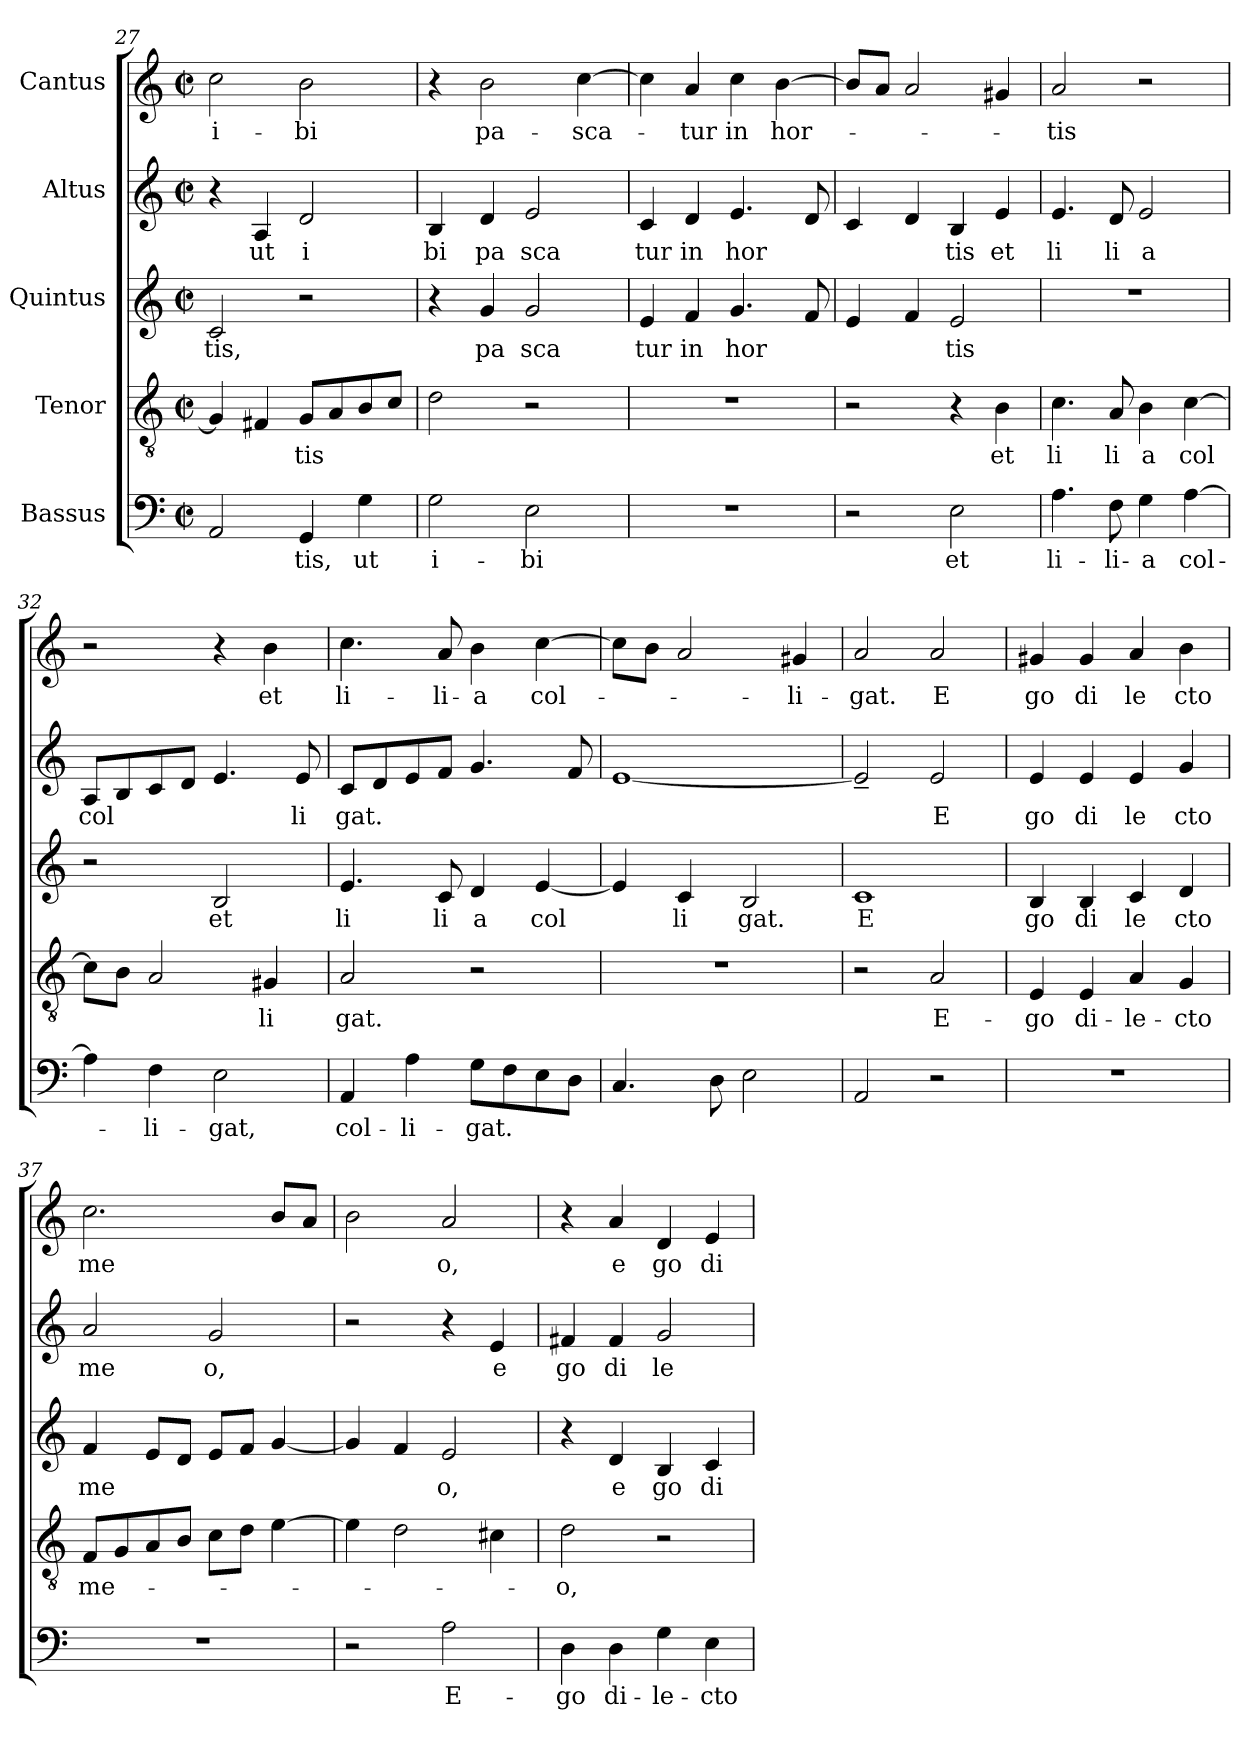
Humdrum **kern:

**kern	**text	**kern	**text	**kern	**text	**kern	**text	**kern	**text
*part5	*part5	*part4	*part4	*part3	*part3	*part2	*part2	*part1	*part1
*staff5	*staff5	*staff4	*staff4	*staff3	*staff3	*staff2	*staff2	*staff1	*staff1
*I"Bassus	*	*I"Tenor	*	*I"Quintus	*	*I"Altus	*	*I"Cantus	*
*clefF4	*	*clefGv2	*	*clefG2	*	*clefG2	*	*clefG2	*
*M2/2	*	*M2/2	*	*M2/2	*	*M2/2	*	*M2/2	*
*met(c|)	*	*met(c|)	*	*met(c|)	*	*met(c|)	*	*met(c|)	*
=27	=27	=27	=27	=27	=27	=27	=27	=27	=27
!	!	!	!	!	!LO:LY:b:cj	!	!	!	!LO:LY:b:cj
2AA/	.	4G/]	.	2c/	tis,	4r	.	2cc\	i-
!	!	!	!	!	!	!	!LO:LY:b:cj	!	!
.	.	4F#X/	.	.	.	4A/	ut	.	.
!	!LO:LY:b:cj	!	!LO:LY:b	!	!	!	!LO:LY:b:cj	!	!LO:LY:b:cj
4GG/	-tis,	8G/L	tis	2r	.	2d/	i	2b\	-bi
.	.	8A/	.	.	.	.	.	.	.
!	!LO:LY:b:cj	!	!	!	!	!	!	!	!
4G\	ut	8B/	.	.	.	.	.	.	.
.	.	8c/J	.	.	.	.	.	.	.
!!LO:LB:g=z
=28	=28	=28	=28	=28	=28	=28	=28	=28	=28
!	!LO:LY:b:cj	!	!	!	!	!	!LO:LY:b:cj	!	!
*^	*	*	*	*	*	*	*	*	*
2G\	64ryy	i-	2d\	.	4r	.	4B/	bi	4r	.
.	2ryy	.	.	.	.	.	.	.	.	.
!	!	!	!	!	!	!LO:LY:b:cj	!	!LO:LY:b:cj	!	!LO:LY:b:cj
.	.	.	.	.	4g/	pa	4d/	pa	2b\	pa-
!	!	!LO:LY:b:cj	!	!	!	!LO:LY:b:cj	!	!LO:LY:b:cj	!	!
2E\	.	-bi	2r	.	2g/	sca	2e/	sca	.	.
.	4ryy	.	.	.	.	.	.	.	.	.
!	!	!	!	!	!	!	!	!	!	!LO:LY:b
.	.	.	.	.	.	.	.	.	[>4cc\	-sca-
.	8...ryy	.	.	.	.	.	.	.	.	.
=29	=29	=29	=29	=29	=29	=29	=29	=29	=29	=29
!	!	!	!	!	!	!LO:LY:b:cj	!	!LO:LY:b:cj	!	!
*v	*v	*	*	*	*	*	*	*	*	*
1r	.	1r	.	4e/	tur	4c/	tur	4cc\]	.
!	!	!	!	!	!LO:LY:b:cj	!	!LO:LY:b:cj	!	!LO:LY:b:cj
.	.	.	.	4f/	in	4d/	in	4a/	-tur
!	!	!	!	!	!LO:LY:b	!	!LO:LY:b	!	!LO:LY:b:cj
.	.	.	.	4.g/	hor	4.e/	hor	4cc\	in
!	!	!	!	!	!	!	!	!	!LO:LY:b
.	.	.	.	.	.	.	.	[>4b\	hor-
.	.	.	.	8f/	.	8d/	.	.	.
=30	=30	=30	=30	=30	=30	=30	=30	=30	=30
2r	.	2r	.	4e/	.	4c/	.	8b/L]	.
.	.	.	.	.	.	.	.	8a/J	.
.	.	.	.	4f/	.	4d/	.	2a/	.
!	!LO:LY:b:cj	!	!	!	!LO:LY:b:cj	!	!LO:LY:b:cj	!	!
2E\	et	4r	.	2e/	tis	4B/	tis	.	.
!	!	!	!LO:LY:b:cj	!	!	!	!LO:LY:b:cj	!	!
.	.	4B\	et	.	.	4e/	et	4g#X/	.
=31	=31	=31	=31	=31	=31	=31	=31	=31	=31
!	!LO:LY:b:cj	!	!LO:LY:b:cj	!	!	!	!LO:LY:b:cj	!	!LO:LY:b:cj
4.A\	li-	4.c\	li	1r	.	4.e/	li	2a/	-tis
!	!LO:LY:b:cj	!	!LO:LY:b:cj	!	!	!	!LO:LY:b:cj	!	!
8F\	-li-	8A/	li	.	.	8d/	li	.	.
!	!LO:LY:b:cj	!	!LO:LY:b:cj	!	!	!	!LO:LY:b:cj	!	!
4G\	-a	4B\	a	.	.	2e/	a	2r	.
!	!LO:LY:b	!	!LO:LY:b	!	!	!	!	!	!
[>4A\	col-	[>4c\	col	.	.	.	.	.	.
=32	=32	=32	=32	=32	=32	=32	=32	=32	=32
!	!	!	!	!	!	!	!LO:LY:b	!	!
4A\]	.	8c\L]	.	2r	.	8A/L	col	2r	.
.	.	8B\J	.	.	.	8B/	.	.	.
!	!LO:LY:b:cj	!	!	!	!	!	!	!	!
4F\	-li-	2A/	.	.	.	8c/	.	.	.
.	.	.	.	.	.	8d/J	.	.	.
!	!LO:LY:b:cj	!	!	!	!LO:LY:b:cj	!	!	!	!
2E\	-gat,	.	.	2B/	et	4.e/	.	4r	.
!	!	!	!LO:LY:b:cj	!	!	!	!	!	!LO:LY:b:cj
.	.	4G#X/	li	.	.	.	.	4b\	et
!	!	!	!	!	!	!	!LO:LY:b:cj	!	!
.	.	.	.	.	.	8e/	li	.	.
=33	=33	=33	=33	=33	=33	=33	=33	=33	=33
!	!LO:LY:b:cj	!	!LO:LY:b:cj	!	!LO:LY:b:cj	!	!LO:LY:b	!	!LO:LY:b:cj
4AA/	col-	2A/	gat.	4.e/	li	8c/L	gat.	4.cc\	li-
.	.	.	.	.	.	8d/	.	.	.
!	!LO:LY:b:cj	!	!	!	!	!	!	!	!
4A\	-li-	.	.	.	.	8e/	.	.	.
!	!	!	!	!	!LO:LY:b:cj	!	!	!	!LO:LY:b:cj
.	.	.	.	8c/	li	8f/J	.	8a/	-li-
!	!LO:LY:b	!	!	!	!LO:LY:b:cj	!	!	!	!LO:LY:b:cj
8G\L	-gat.	2r	.	4d/	a	4.g/	.	4b\	-a
8F\	.	.	.	.	.	.	.	.	.
!	!	!	!	!	!LO:LY:b	!	!	!	!LO:LY:b
8E\	.	.	.	[<4e/	col	.	.	[>4cc\	col-
8D\J	.	.	.	.	.	8f/	.	.	.
=34	=34	=34	=34	=34	=34	=34	=34	=34	=34
4.C/	.	1r	.	4e/]	.	[>1e	.	8cc\L]	.
.	.	.	.	.	.	.	.	8b\J	.
!	!	!	!	!	!LO:LY:b:cj	!	!	!	!
.	.	.	.	4c/	li	.	.	2a/	.
8D\	.	.	.	.	.	.	.	.	.
!	!	!	!	!	!LO:LY:b:cj	!	!	!	!
2E\	.	.	.	2B/	gat.	.	.	.	.
!	!	!	!	!	!	!	!	!	!LO:LY:b:cj
.	.	.	.	.	.	.	.	4g#X/	-li-
!!LO:LB:g=z
=35	=35	=35	=35	=35	=35	=35	=35	=35	=35
!	!	!	!	!	!LO:LY:b:cj	!	!	!	!LO:LY:b:cj
2AA/	.	2r	.	1c	E	2e~</]	.	2a/	-gat.
!	!	!	!LO:LY:b:cj	!	!	!	!LO:LY:b:cj	!	!LO:LY:b:cj
2r	.	2A/	E-	.	.	2e/	E	2a/	E
=36	=36	=36	=36	=36	=36	=36	=36	=36	=36
!	!	!	!LO:LY:b:cj	!	!LO:LY:b:cj	!	!LO:LY:b:cj	!	!LO:LY:b:cj
1r	.	4E/	-go	4B/	go	4e/	go	4g#X/	go
!	!	!	!LO:LY:b:cj	!	!LO:LY:b:cj	!	!LO:LY:b:cj	!	!LO:LY:b:cj
.	.	4E/	di-	4B/	di	4e/	di	4g#/	di
!	!	!	!LO:LY:b:cj	!	!LO:LY:b:cj	!	!LO:LY:b:cj	!	!LO:LY:b:cj
.	.	4A/	-le-	4c/	le	4e/	le	4a/	le
!	!	!	!LO:LY:b:cj	!	!LO:LY:b:cj	!	!LO:LY:b:cj	!	!LO:LY:b:cj
.	.	4G/	-cto	4d/	cto	4g/	cto	4b\	cto
=37	=37	=37	=37	=37	=37	=37	=37	=37	=37
!	!	!	!LO:LY:b	!	!LO:LY:b	!	!LO:LY:b:cj	!	!LO:LY:b
1r	.	8F/L	me-	4f/	me	2a/	me	2.cc\	me
.	.	8G/	.	.	.	.	.	.	.
.	.	8A/	.	8e/L	.	.	.	.	.
.	.	8B/J	.	8d/J	.	.	.	.	.
!	!	!	!	!	!	!	!LO:LY:b:cj	!	!
.	.	8c\L	.	8e/L	.	2g/	o,	.	.
.	.	8d\J	.	8f/J	.	.	.	.	.
.	.	[>4e\	.	[<4g/	.	.	.	8b/L	.
.	.	.	.	.	.	.	.	8a/J	.
=38	=38	=38	=38	=38	=38	=38	=38	=38	=38
2r	.	4e\]	.	4g/]	.	2r	.	2b\	.
.	.	2d\	.	4f/	.	.	.	.	.
!	!LO:LY:b:cj	!	!	!	!LO:LY:b:cj	!	!	!	!LO:LY:b:cj
2A\	E-	.	.	2e/	o,	4r	.	2a/	o,
!	!	!	!	!	!	!	!LO:LY:b:cj	!	!
.	.	4c#X\	.	.	.	4e/	e	.	.
=39	=39	=39	=39	=39	=39	=39	=39	=39	=39
!	!LO:LY:b:cj	!	!LO:LY:b:cj	!	!	!	!LO:LY:b:cj	!	!
4D\	-go	2d\	-o,	4r	.	4f#X/	go	4r	.
!	!LO:LY:b:cj	!	!	!	!LO:LY:b:cj	!	!LO:LY:b:cj	!	!LO:LY:b:cj
4D\	di-	.	.	4d/	e	4f#/	di	4a/	e
!	!LO:LY:b:cj	!	!	!	!LO:LY:b:cj	!	!LO:LY:b:cj	!	!LO:LY:b:cj
4G\	-le-	2r	.	4B/	go	2g/	le	4d/	go
!	!LO:LY:b:cj	!	!	!	!LO:LY:b:cj	!	!	!	!LO:LY:b:cj
4E\	-cto	.	.	4c/	di	.	.	4e/	di
=	=	=	=	=	=	=	=	=	=
*-	*-	*-	*-	*-	*-	*-	*-	*-	*-
